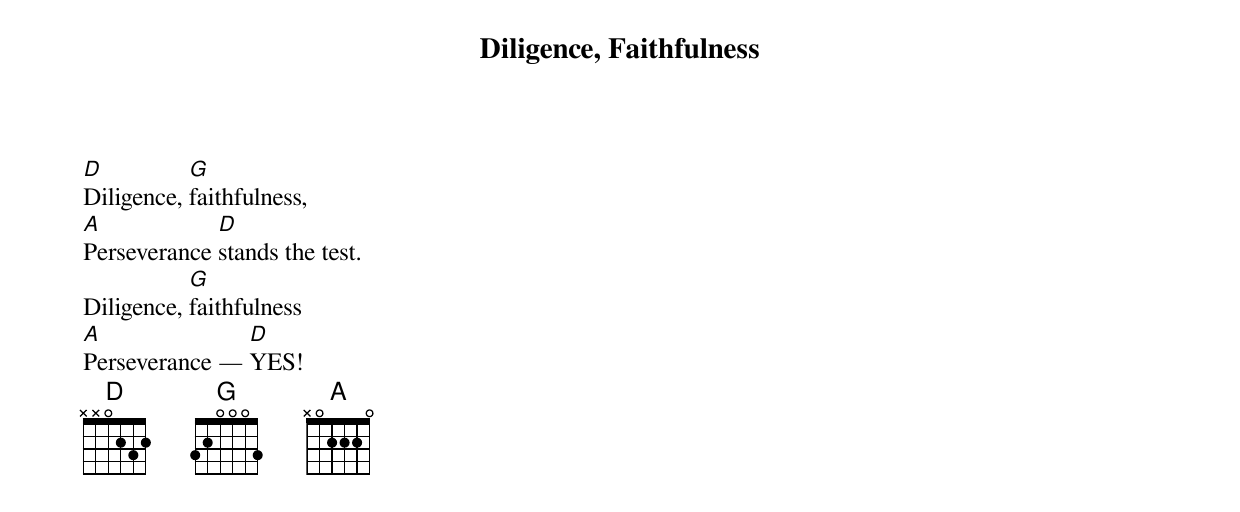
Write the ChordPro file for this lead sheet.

{title: Diligence, Faithfulness}


[D]Diligence, [G]faithfulness,
[A]Perseverance [D]stands the test.
Diligence, [G]faithfulness
[A]Perseverance — [D]YES!
